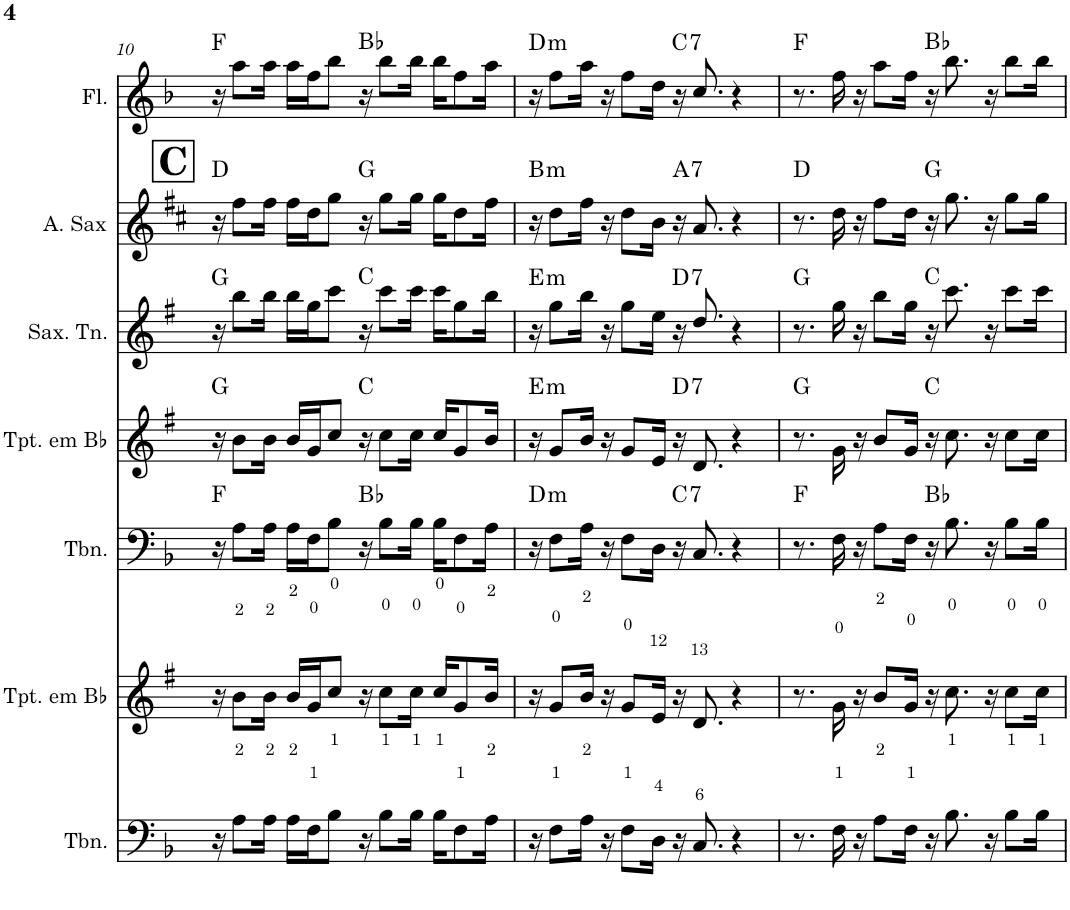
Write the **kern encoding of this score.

**kern	**kern	**kern	**harte	**kern	**harte	**kern	**harte	**kern	**harte	**kern	**harte
*part7	*part6	*part5	*part5	*part4	*part4	*part3	*part3	*part2	*part2	*part1	*part1
*staff7	*staff6	*staff5	*	*staff4	*	*staff3	*	*staff2	*	*staff1	*
*I"Trombone	*I"Trompete em Bb	*I"Trombone	*	*I"Trompete em Bb	*	*I"Saxofone Tenor	*	*I"Saxofone Alto	*	*I"Flauta Transversal	*
*I'Tbn.	*I'Tpt. em Bb	*I'Tbn.	*	*I'Tpt. em Bb	*	*I'Sax. Tn.	*	*	*	*I'Fl.	*
!!LO:PB:g=z
*clefF4	*clefG2	*clefF4	*	*clefG2	*	*clefG2	*	*clefG2	*	*clefG2	*
*	*Trd1c2	*	*	*Trd1c2	*	*Trd8c14	*	*Trd5c9	*	*	*
*k[b-]	*k[f#]	*k[b-]	*	*k[f#]	*	*k[f#]	*	*k[f#c#]	*	*k[b-]	*
*F:	*G:	*F:	*	*G:	*	*G:	*	*D:	*	*F:	*
*M4/4	*M4/4	*M4/4	*	*M4/4	*	*M4/4	*	*M4/4	*	*M4/4	*
!!LO:REH:place=s1:b:B:cj:fs=18.5691:t=C
=10	=10	=10	=10	=10	=10	=10	=10	=10	=10	=10	=10
16r	16r	16r	F:maj	16r	G:maj	16r	G:maj	16r	D:maj	16r	F:maj
8A\L	8b\L	8A\L	.	8b\L	.	8bb\L	.	8ff#\L	.	8aa\L	.
16A\Jk	16b\Jk	16A\Jk	.	16b\Jk	.	16bb\Jk	.	16ff#\Jk	.	16aa\Jk	.
16A\LL	16b/LL	16A\LL	.	16b/LL	.	16bb\LL	.	16ff#\LL	.	16aa\LL	.
16F\J	16g/J	16F\J	.	16g/J	.	16gg\J	.	16dd\J	.	16ff\J	.
8B-\J	8cc/J	8B-\J	.	8cc/J	.	8ccc\J	.	8gg\J	.	8bb-\J	.
16r	16r	16r	Bb:maj	16r	C:maj	16r	C:maj	16r	G:maj	16r	Bb:maj
8B-\L	8cc\L	8B-\L	.	8cc\L	.	8ccc\L	.	8gg\L	.	8bb-\L	.
16B-\Jk	16cc\Jk	16B-\Jk	.	16cc\Jk	.	16ccc\Jk	.	16gg\Jk	.	16bb-\Jk	.
16B-\KL	16cc/KL	16B-\KL	.	16cc/KL	.	16ccc\KL	.	16gg\KL	.	16bb-\KL	.
8F\	8g/	8F\	.	8g/	.	8gg\	.	8dd\	.	8ff\	.
16A\Jk	16b/Jk	16A\Jk	.	16b/Jk	.	16bb\Jk	.	16ff#\Jk	.	16aa\Jk	.
=11	=11	=11	=11	=11	=11	=11	=11	=11	=11	=11	=11
!	!	!	!LO:H:kt=m	!	!LO:H:kt=m	!	!LO:H:kt=m	!	!LO:H:kt=m	!	!LO:H:kt=m
16r	16r	16r	D:min	16r	E:min	16r	E:min	16r	B:min	16r	D:min
8F\L	8g/L	8F\L	.	8g/L	.	8gg\L	.	8dd\L	.	8ff\L	.
16A\Jk	16b/Jk	16A\Jk	.	16b/Jk	.	16bb\Jk	.	16ff#\Jk	.	16aa\Jk	.
16r	16r	16r	.	16r	.	16r	.	16r	.	16r	.
8F\L	8g/L	8F\L	.	8g/L	.	8gg\L	.	8dd\L	.	8ff\L	.
16D\Jk	16e/Jk	16D\Jk	.	16e/Jk	.	16ee\Jk	.	16b\Jk	.	16dd\Jk	.
!	!	!	!LO:H:kt=7	!	!LO:H:kt=7	!	!LO:H:kt=7	!	!LO:H:kt=7	!	!LO:H:kt=7
16r	16r	16r	C:7	16r	D:7	16r	D:7	16r	A:7	16r	C:7
8.C/	8.d/	8.C/	.	8.d/	.	8.dd/	.	8.a/	.	8.cc/	.
4r	4r	4r	.	4r	.	4r	.	4r	.	4r	.
=12	=12	=12	=12	=12	=12	=12	=12	=12	=12	=12	=12
8.r	8.r	8.r	F:maj	8.r	G:maj	8.r	G:maj	8.r	D:maj	8.r	F:maj
16F\	16g\	16F\	.	16g\	.	16gg\	.	16dd\	.	16ff\	.
16r	16r	16r	.	16r	.	16r	.	16r	.	16r	.
8A\L	8b/L	8A\L	.	8b/L	.	8bb\L	.	8ff#\L	.	8aa\L	.
16F\Jk	16g/Jk	16F\Jk	.	16g/Jk	.	16gg\Jk	.	16dd\Jk	.	16ff\Jk	.
16r	16r	16r	Bb:maj	16r	C:maj	16r	C:maj	16r	G:maj	16r	Bb:maj
8.B-\	8.cc\	8.B-\	.	8.cc\	.	8.ccc\	.	8.gg\	.	8.bb-\	.
16r	16r	16r	.	16r	.	16r	.	16r	.	16r	.
8B-\L	8cc\L	8B-\L	.	8cc\L	.	8ccc\L	.	8gg\L	.	8bb-\L	.
16B-\Jk	16cc\Jk	16B-\Jk	.	16cc\Jk	.	16ccc\Jk	.	16gg\Jk	.	16bb-\Jk	.
=	=	=	=	=	=	=	=	=	=	=	=
*-	*-	*-	*-	*-	*-	*-	*-	*-	*-	*-	*-
